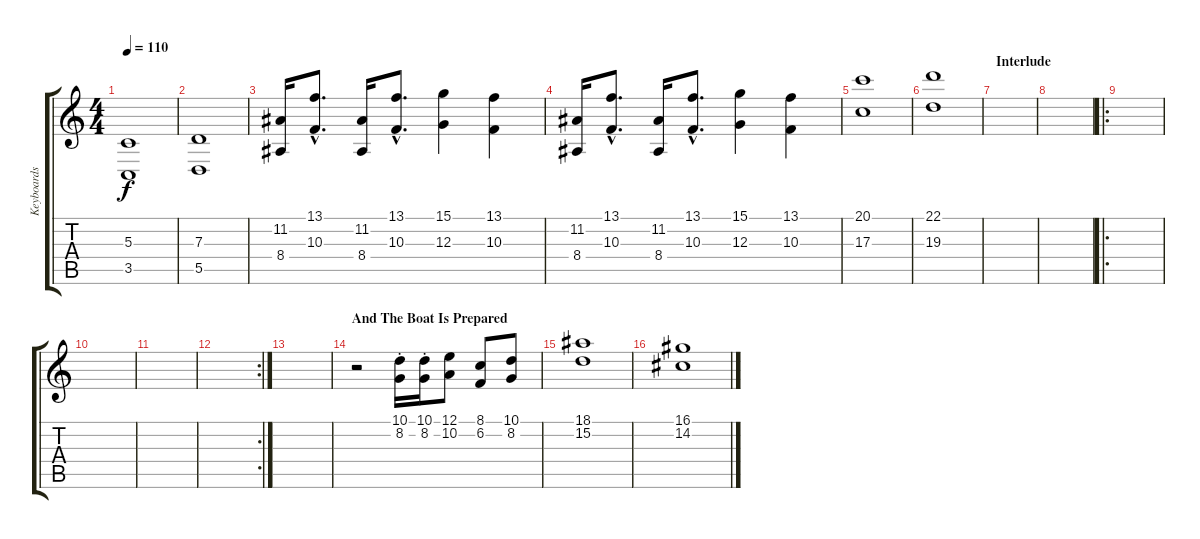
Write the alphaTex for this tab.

\track ("Keyboards" "Keyboards") {instrument frenchhorn}
\staff {score tabs}
\tuning (E4 B3 G3 D3 A2 E2) {hide}
\ts (4 4)
\tempo 110
\clef g2
\ks c
(5.3 3.5).1{dy f} |
(7.3 5.5).1 |
(11.2 8.4).16 (13.1{hac} 10.3{hac}).8{d} (11.2 8.4).16 (13.1{hac} 10.3{hac}).8{d} (15.1 12.3).4 (13.1 10.3).4 |
(11.2 8.4).16 (13.1{hac} 10.3{hac}).8{d} (11.2 8.4).16 (13.1{hac} 10.3{hac}).8{d} (15.1 12.3).4 (13.1 10.3).4 |
(20.1 17.3).1 |
(22.1 19.3).1 |
\section ("" "Interlude")
|
|
\ro
|
|
|
\rc 2
|
|
\section ("" "And The Boat Is Prepared")
r.2{instrument brasssection} (10.1{st} 8.2{st}).16 (10.1{st} 8.2{st}).16 (12.1 10.2).8 (8.1 6.2).8 (10.1 8.2).8 |
(18.1 15.2).1 |
(16.1 14.2).1
